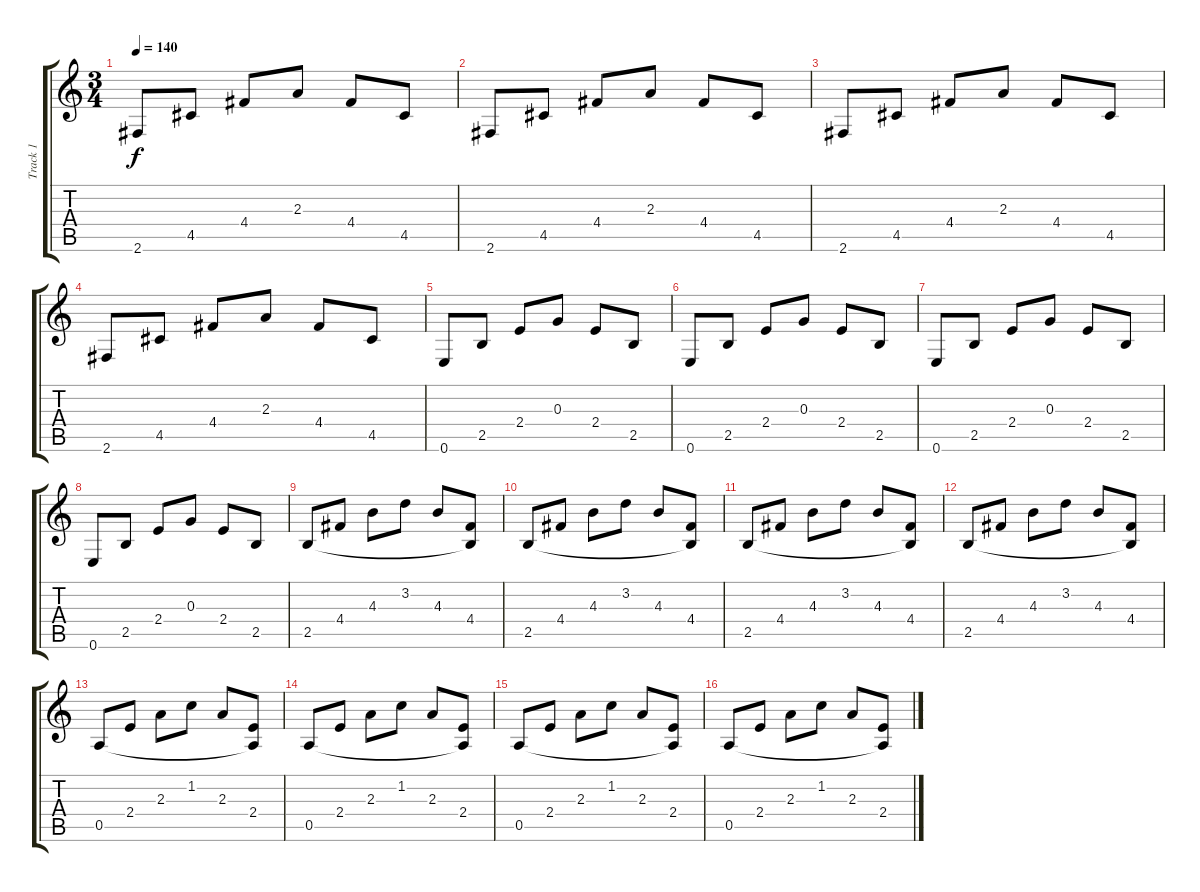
\track ("Track 1" "Track 1") {instrument acousticguitarsteel}
\staff {score tabs}
\tuning (E4 B3 G3 D3 A2 E2) {hide}
\ts (3 4)
\tempo 140
\clef g2
\ks c
2.6.8{dy f} 4.5.8 4.4.8 2.3.8 4.4.8 4.5.8 |
2.6.8 4.5.8 4.4.8 2.3.8 4.4.8 4.5.8 |
2.6.8 4.5.8 4.4.8 2.3.8 4.4.8 4.5.8 |
2.6.8 4.5.8 4.4.8 2.3.8 4.4.8 4.5.8 |
0.6.8 2.5.8 2.4.8 0.3.8 2.4.8 2.5.8 |
0.6.8 2.5.8 2.4.8 0.3.8 2.4.8 2.5.8 |
0.6.8 2.5.8 2.4.8 0.3.8 2.4.8 2.5.8 |
0.6.8 2.5.8 2.4.8 0.3.8 2.4.8 2.5.8 |
2.5.8 4.4.8 4.3.8 3.2.8 4.3.8 (4.4 2.5{t}).8 |
2.5.8 4.4.8 4.3.8 3.2.8 4.3.8 (4.4 2.5{t}).8 |
2.5.8 4.4.8 4.3.8 3.2.8 4.3.8 (4.4 2.5{t}).8 |
2.5.8 4.4.8 4.3.8 3.2.8 4.3.8 (4.4 2.5{t}).8 |
0.5.8 2.4.8 2.3.8 1.2.8 2.3.8 (2.4 0.5{t}).8 |
0.5.8 2.4.8 2.3.8 1.2.8 2.3.8 (2.4 0.5{t}).8 |
0.5.8 2.4.8 2.3.8 1.2.8 2.3.8 (2.4 0.5{t}).8 |
0.5.8 2.4.8 2.3.8 1.2.8 2.3.8 (2.4 0.5{t}).8
